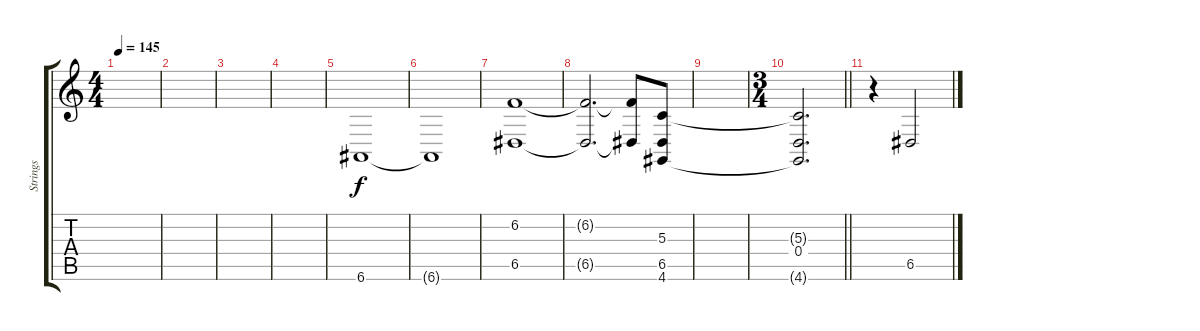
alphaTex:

\track ("Strings" "Strings") {instrument stringensemble1}
\staff {score tabs}
\tuning (E4 B3 G3 D3 A2 E2) {hide}
\ts (4 4)
\tempo 145
\clef g2
\ks c
|
|
|
|
6.6.1 |
6.6{t}.1 |
(6.2 6.5).1 |
(6.2{t} 6.5{t}).2{d} (6.2{t} 6.5{t}).8 (5.3 6.5 4.6).8 |
|
\ts (3 4)
\barLineRight lightlight
(5.3{t} 0.4 4.6{t}).2{d} |
r.4 6.5.2
